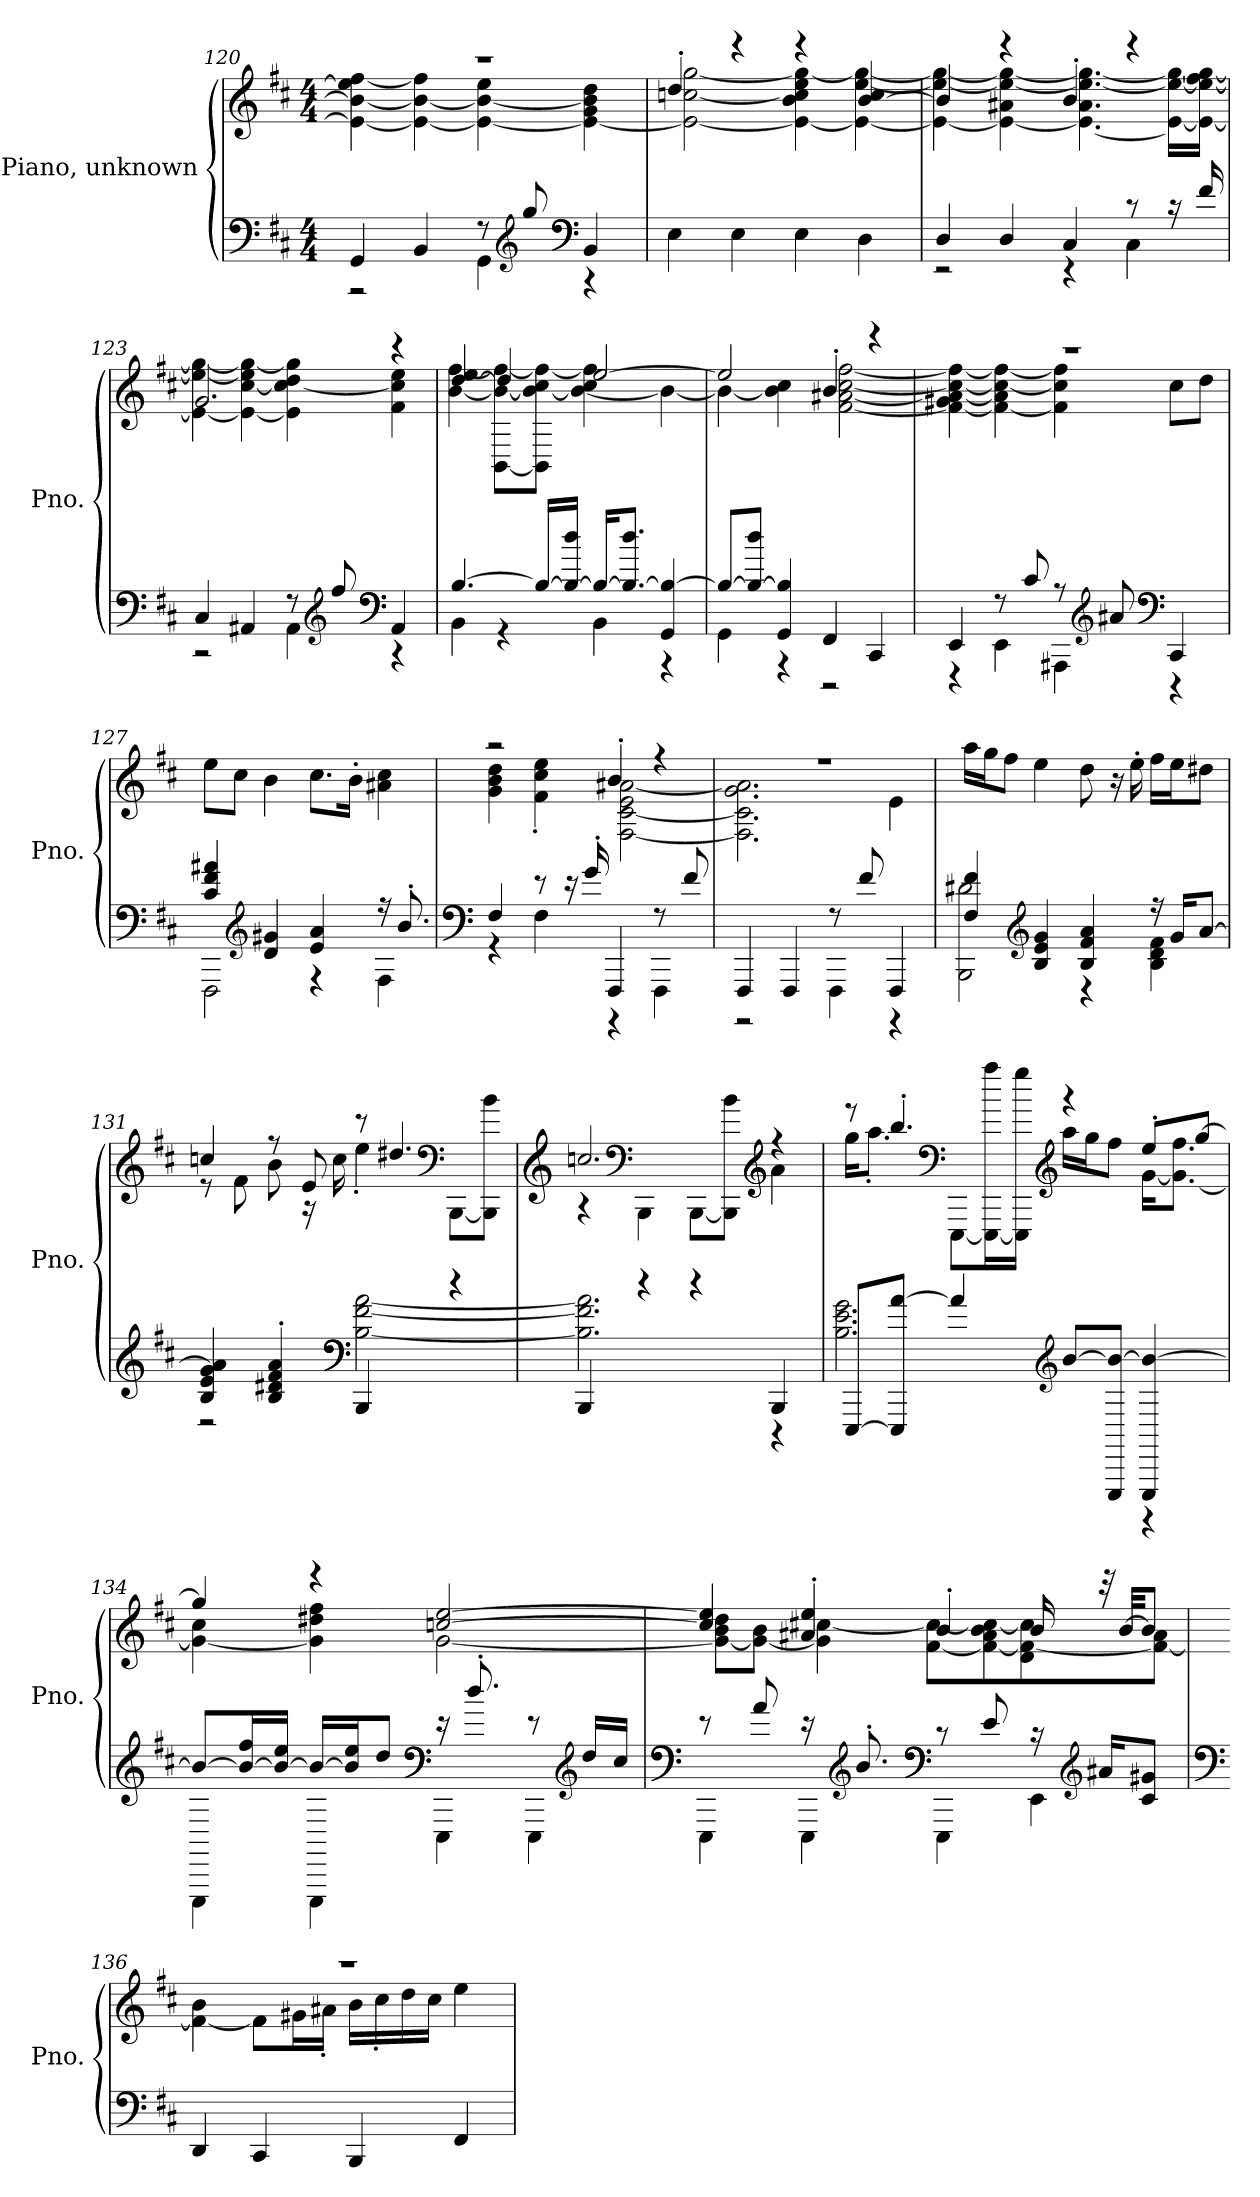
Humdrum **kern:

**kern	**kern
*part1	*part1
*staff2	*staff1
*I"Piano, unknown	*
*I'Pno.	*
*clefF4	*clefG2
*k[f#c#]	*k[f#c#]
*M4/4	*M4/4
=120	=120
*^	*^
4GG/	2r	1r	4e\_ 4b\_ 4ee\] [4ff#\
4BB/	.	.	4e\_ 4b\_ 4ff#\]
8r	4GG\	.	4e\_ 4b\_ 4ee\
*clefG2	*	*	*
8gg/	.	.	.
*clefF4	*	*	*
4BB/	4r	.	4e\_ 4g\ 4b\] 4dd\
*v	*v	*	*
!!LO:LB:g=z	!!
=121	=121	=121
4E\	4dd'/	2e\_ [2ccn\ [2gg\
4E\	4r	.
4E\	4r	4e\_ 4b\ 4cc\] 4ee\ 4gg\_
4D\	[4b/ 4cc/	4e\_ [4ee\ 4gg\_
=122	=122	=122
*^	*	*
4D/	2r	4b/]	4e\_ 4ee\_ 4gg\_
4D/	.	4r	4e\_ 4a#X\ 4ee\_ 4gg\_
4C#/	4r	4b'/	4.e\_ 4.a#\ 4.ee\_ 4.gg\_
8r	4C#\	4r	.
16r	.	.	16e\_ 16ee\_ 16gg\_LL
16f#/	.	.	16e\_ 16ee\_ 16ff#\ 16gg\_JJ
=123	=123	=123	=123
4C#/	2r	2.g/	4e\_ 4ee\_ 4gg\_
4AA#X/	.	.	4e\_ [4cc#\ 4ee\] 4gg\_
8r	4AA#\	.	4e\] 4cc#\_ 4dd\ 4gg\]
*clefG2	*	*	*
8ff#/	.	.	.
*clefF4	*	*	*
4AA#/	4r	4r	4f#\ 4cc#\] 4ee\
!!LO:LB:g=z	!!
=124	=124	=124	=124
[4.B/	4BB\	[4dd/ 4ee/	[4b\ [4ff#\
.	4r	4dd/]	[8BB\ 8b\_ 8ff#\_L
16B/LL_	.	.	8BB\] 8b\_ 8cc#\ 8ff#\_J
16B/_ 16dd/JJ	.	.	.
16B/KL_	4BB\	[2ee/	4b\_ 4cc#\ 4ff#\]
8.B/_ 8.dd/J	.	.	.
4GG/ 4B/_	4r	.	4b\_
=125	=125	=125	=125
8B/L_	4GG\	2ee/]	4b\_
8B/_ 8dd/J	.	.	.
4GG/ 4B/]	4r	.	4b\] 4cc#\
4FF#/	2r	4b'/	[2f#\ [2a#X\ [2cc#\ [2ff#\
4CC#/	.	4r	.
=126	=126	=126	=126
4EE/	4r	1r	4f#\_ 4g#X\ 4a#\_ 4cc#\_ 4ff#\_
8r	4EE\	.	4f#\_ 4a#\] 4cc#\_ 4ff#\_
8c#/	.	.	.
8r	4AAA#X\	.	4f#\] 4cc#\] 4ff#\]
*clefG2	*	*	*
8a#X/	.	.	.
*clefF4	*	*	*
4CC#/	4r	.	8cc#\L
.	.	.	8dd\J
*	*	*v	*v
!!LO:LB:g=z
=127	=127	=127
4c#/ 4f#/ 4a#X/	2FFF#\	8ee\L
.	.	8cc#\J
*clefG2	*	*
4d/ 4g#X/	.	4b\
4e/ 4a#/	4r	8.cc#\L
.	.	16b'\Jk
16r	4F#\	4a#X\ 4cc#\
8.b'/	.	.
=128	=128	=128
*clefF4	*	*
*	*	*^
4F#/	4r	2r	4g\ 4b\ 4dd\
8r	4F#\	.	4f#\' 4cc#\' 4ee\'
16r	.	.	.
16g'/	.	.	.
4FFF#/	4r	4b'/	[2F#\ [2c#\ 2e\ [2a#X\
8r	4FFF#\	4r	.
8f#/	.	.	.
=129	=129	=129	=129
4FFF#/	2r	1r	2.F#\] 2.c#\] 2.g\ 2.a#\]
4FFF#/	.	.	.
8r	4FFF#\	.	.
8f#/	.	.	.
4FFF#/	4r	.	4e\
*	*	*v	*v
=130	=130	=130
4F#/ 4f#/	2BBB\ 2d#X\	16aa\LL
.	.	16gg\J
.	.	8ff#\J
*clefG2	*	*
4B/ 4e/ 4g/	.	4ee\
4B/ 4f#/ 4a/	4r	8dd\
.	.	16r
.	.	16ee'\
16r	4B\ 4d#\ 4f#\	16ff#\LL
16g/KL	.	16ee\J
[8a/J	.	8dd#X\J
!!LO:LB:g=z
=131	=131	=131
*	*	*^
4B/ 4e/ 4g/ 4a/]	2r	4ccn/	8r
.	.	.	8f#\
4B/' 4d#X/' 4f#/' 4a/'	.	8r	8b\
.	.	8e/	16r
.	.	.	16cc\
*clefF4	*	*	*
4BBB/	[2B\ [2f#\ [2a\	8r	4ee'\
.	.	4.dd#X/	.
*	*	*clefF4	*
4r	.	.	[8BBB\L
.	.	.	8BBB\] 8b\J
=132	=132	=132	=132
*	*	*clefG2	*
4BBB/	2.B\] 2.f#\] 2.a\]	2.ccn/	4r
*	*	*clefF4	*
4r	.	.	4BBB\
4r	.	.	[8BBB\L
.	.	.	8BBB\] 8b\J
*	*	*clefG2	*
4BBB/	4r	4r	4a\
!!LO:LB:g=z	!!
=133	=133	=133	=133
[8EEE/L	2.B\ 2.e\ 2.g\	8r	16gg\KL
.	.	.	8.aa'\J
8EEE/] [8a/J	.	4.bb'/	.
*	*	*clefF4	*
4a/]	.	.	[8EEE\L
.	.	.	16EEE\_ 16aa\L
.	.	.	16EEE\] 16gg\JJ
*clefG2	*	*clefG2	*
[8b/L	.	4r	16aa\LL
.	.	.	16gg\J
8EEE/ 8b/_J	.	.	8ff#\J
4EEE/ 4b/_	4r	8ee'/L	[16g\KL
.	.	.	8.g\_ 8.ff#\J
.	.	[8gg/J	.
=134	=134	=134	=134
8b/L_	4EEE\	4gg/]	4g\_ 4cc#\
16b/_ 16ff#/L	.	.	.
16b/_ 16ee/JJ	.	.	.
16b/LL_	4EEE\	4r	4g\] 4dd#X\ 4ff#\
16b/] 16ee/J	.	.	.
8dd/J	.	.	.
*clefF4	*	*	*
16r	4EEE\	[2ccn/ [2ee/	[2g\
8.dd'/	.	.	.
8r	4EEE\	.	.
*clefG2	*	*	*
16dd/LL	.	.	.
16cc#/JJ	.	.	.
!!LO:PB:g=z	!!
=135	=135	=135	=135
*clefF4	*	*	*
8r	4EEE\	4cc/] 4ee/]	8g\_ 8b\ 8dd\L
8a/	.	.	8g\_ 8b\J
16r	4EEE\	4a#X/' 4ee/'	4g\] [4cc#X\
*clefG2	*	*	*
8.b'/	.	.	.
*clefF4	*	*	*
8r	4EEE\	4b'/	[8f#\ 8cc#\_L
8e/	.	.	8f#\_ 8a#\ 8b\ 8cc#\_
16r	4EE\	16b/	8d\ 8f#\_ 8cc#\]
*clefG2	*	*	*
16a#X/KL	.	32r	.
.	.	[32b/KKL	.
8c#/ 8g#X/J	.	8b/J]	8f#\_ 8a#\J
*v	*v	*	*
=136	=136	=136
*clefF4	*	*
4DD/	1r	4f#\_ 4b\
4CC#/	.	8f#\L]
.	.	16g#X\L
.	.	16a#X'\JJ
4BBB/	.	16b\LL
.	.	16cc#'\
.	.	16dd\
.	.	16cc#\JJ
4FF#/	.	4ee\
*	*v	*v
=	=
*-	*-
